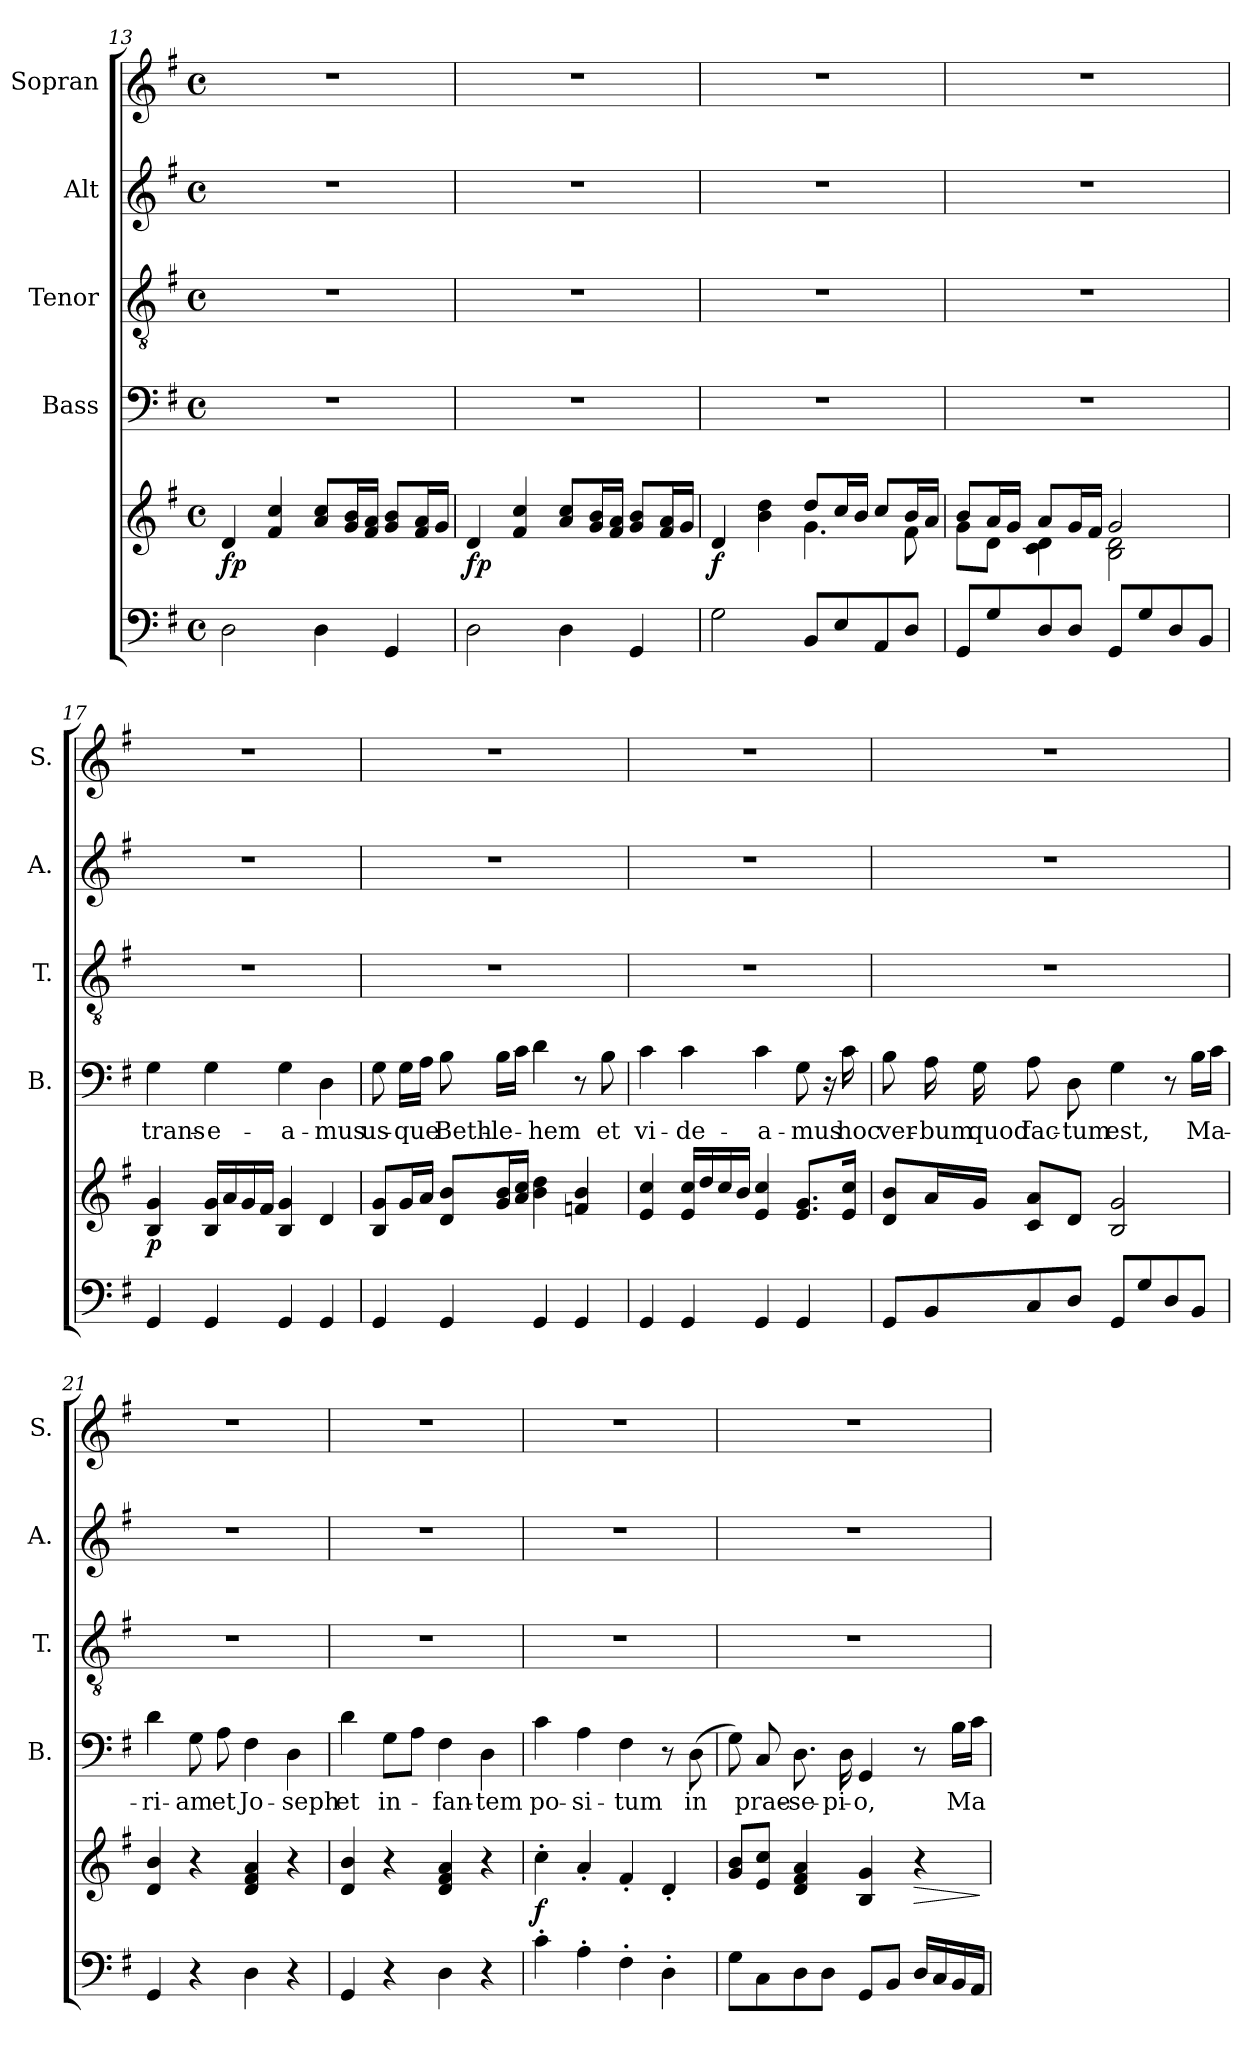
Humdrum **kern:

**kern	**kern	**dynam	**kern	**text	**kern	**kern	**kern
*part5	*part5	*part5	*part4	*part4	*part3	*part2	*part1
*staff6	*staff5	*staff5/6	*staff4	*staff4	*staff3	*staff2	*staff1
*	*	*	*I"Bass	*	*I"Tenor	*I"Alt	*I"Sopran
*	*	*	*I'B.	*	*I'T.	*I'A.	*I'S.
!!LO:PB:g=z
*clefF4	*clefG2	*	*clefF4	*	*clefGv2	*clefG2	*clefG2
*k[f#]	*k[f#]	*	*k[f#]	*	*k[f#]	*k[f#]	*k[f#]
*G:	*G:	*	*G:	*	*G:	*G:	*G:
*M4/4	*M4/4	*	*M4/4	*	*M4/4	*M4/4	*M4/4
*met(c)	*met(c)	*	*met(c)	*	*met(c)	*met(c)	*met(c)
=13	=13	=13	=13	=13	=13	=13	=13
!	!	!LO:DY:b	!	!	!	!	!
2D\	4d/	fp	1r	.	1r	1r	1r
.	4f#/ 4cc/	.	.	.	.	.	.
4D\	8a/ 8cc/L	.	.	.	.	.	.
.	16g/ 16b/L	.	.	.	.	.	.
.	16f#/ 16a/JJ	.	.	.	.	.	.
4GG/	8g/ 8b/L	.	.	.	.	.	.
.	16f#/ 16a/L	.	.	.	.	.	.
.	16g/JJ	.	.	.	.	.	.
=14	=14	=14	=14	=14	=14	=14	=14
!	!	!LO:DY:b	!	!	!	!	!
2D\	4d/	fp	1r	.	1r	1r	1r
.	4f#/ 4cc/	.	.	.	.	.	.
4D\	8a/ 8cc/L	.	.	.	.	.	.
.	16g/ 16b/L	.	.	.	.	.	.
.	16f#/ 16a/JJ	.	.	.	.	.	.
4GG/	8g/ 8b/L	.	.	.	.	.	.
.	16f#/ 16a/L	.	.	.	.	.	.
.	16g/JJ	.	.	.	.	.	.
=15	=15	=15	=15	=15	=15	=15	=15
*	*^	*	*	*	*	*	*
!	!	!	!LO:DY:b	!	!	!	!	!
2G\	4d/	2ryy	f	1r	.	1r	1r	1r
.	4b\ 4dd\	.	.	.	.	.	.	.
8BB/L	8dd/L	4.g\	.	.	.	.	.	.
8E/	16cc/L	.	.	.	.	.	.	.
.	16b/JJ	.	.	.	.	.	.	.
8AA/	8cc/L	.	.	.	.	.	.	.
8D/J	16b/L	8f#\	.	.	.	.	.	.
.	16a/JJ	.	.	.	.	.	.	.
=16	=16	=16	=16	=16	=16	=16	=16	=16
8GG/L	8b/L	8g\L	.	1r	.	1r	1r	1r
8G/	16a/L	8d\J	.	.	.	.	.	.
.	16g/JJ	.	.	.	.	.	.	.
8D/	8a/L	4c\ 4d\	.	.	.	.	.	.
8D/J	16g/L	.	.	.	.	.	.	.
.	16f#/JJ	.	.	.	.	.	.	.
8GG/L	2g/	2B\ 2d\	.	.	.	.	.	.
8G/	.	.	.	.	.	.	.	.
8D/	.	.	.	.	.	.	.	.
8BB/J	.	.	.	.	.	.	.	.
*	*v	*v	*	*	*	*	*	*
=17	=17	=17	=17	=17	=17	=17	=17
!	!	!LO:DY:b	!	!LO:LY:b	!	!	!
4GG/	4B/ 4g/	p	4G\	trans-	1r	1r	1r
!	!	!	!	!LO:LY:b	!	!	!
4GG/	16B/ 16g/LL	.	4G\	-e-	.	.	.
.	16a/	.	.	.	.	.	.
.	16g/	.	.	.	.	.	.
.	16f#/JJ	.	.	.	.	.	.
!	!	!	!	!LO:LY:b	!	!	!
4GG/	4B/ 4g/	.	4G\	-a-	.	.	.
!	!	!	!	!LO:LY:b	!	!	!
4GG/	4d/	.	4D\	-mus	.	.	.
!!LO:LB:g=z
=18	=18	=18	=18	=18	=18	=18	=18
!	!	!	!	!LO:LY:b	!	!	!
4GG/	8B/ 8g/L	.	8G\	us-	1r	1r	1r
!	!	!	!	!LO:LY:b	!	!	!
.	16g/L	.	16G\LL	-que	.	.	.
.	16a/JJ	.	16A\JJ	.	.	.	.
!	!	!	!	!LO:LY:b	!	!	!
4GG/	8d/ 8b/L	.	8B\	Beth-	.	.	.
!	!	!	!	!LO:LY:b	!	!	!
.	16g/ 16b/L	.	16B\LL	-le-	.	.	.
.	16a/ 16cc/JJ	.	16c\JJ	.	.	.	.
!	!	!	!	!LO:LY:b	!	!	!
4GG/	4b\ 4dd\	.	4d\	-hem	.	.	.
4GG/	4fn/ 4b/	.	8r	.	.	.	.
!	!	!	!	!LO:LY:b	!	!	!
.	.	.	8B\	et	.	.	.
=19	=19	=19	=19	=19	=19	=19	=19
!	!	!	!	!LO:LY:b	!	!	!
4GG/	4e/ 4cc/	.	4c\	vi-	1r	1r	1r
!	!	!	!	!LO:LY:b	!	!	!
4GG/	16e/ 16cc/LL	.	4c\	-de-	.	.	.
.	16dd/	.	.	.	.	.	.
.	16cc/	.	.	.	.	.	.
.	16b/JJ	.	.	.	.	.	.
!	!	!	!	!LO:LY:b	!	!	!
4GG/	4e/ 4cc/	.	4c\	-a-	.	.	.
!	!	!	!	!LO:LY:b	!	!	!
4GG/	8.e/ 8.g/L	.	8G\	-mus	.	.	.
.	.	.	16r	.	.	.	.
!	!	!	!	!LO:LY:b	!	!	!
.	16e/ 16cc/Jk	.	16c\	hoc	.	.	.
=20	=20	=20	=20	=20	=20	=20	=20
!	!	!	!	!LO:LY:b	!	!	!
8GG/L	8d/ 8b/L	.	8B\	ver-	1r	1r	1r
!	!	!	!	!LO:LY:b	!	!	!
8BB/	16a/L	.	16A\	-bum	.	.	.
!	!	!	!	!LO:LY:b	!	!	!
.	16g/JJ	.	16G\	quod	.	.	.
!	!	!	!	!LO:LY:b	!	!	!
8C/	8c/ 8a/L	.	8A\	fac-	.	.	.
!	!	!	!	!LO:LY:b	!	!	!
8D/J	8d/J	.	8D\	-tum	.	.	.
!	!	!	!	!LO:LY:b	!	!	!
8GG/L	2B/ 2g/	.	4G\	est,	.	.	.
8G/	.	.	.	.	.	.	.
8D/	.	.	8r	.	.	.	.
!	!	!	!	!LO:LY:b	!	!	!
8BB/J	.	.	16B\LL	Ma-	.	.	.
.	.	.	16c\JJ	.	.	.	.
=21	=21	=21	=21	=21	=21	=21	=21
!	!	!	!	!LO:LY:b	!	!	!
4GG/	4d/ 4b/	.	4d\	-ri-	1r	1r	1r
!	!	!	!	!LO:LY:b	!	!	!
4r	4r	.	8G\	-am	.	.	.
!	!	!	!	!LO:LY:b	!	!	!
.	.	.	8A\	et	.	.	.
!	!	!	!	!LO:LY:b	!	!	!
4D\	4d/ 4f#/ 4a/	.	4F#\	Jo-	.	.	.
!	!	!	!	!LO:LY:b	!	!	!
4r	4r	.	4D\	-seph	.	.	.
=22	=22	=22	=22	=22	=22	=22	=22
!	!	!	!	!LO:LY:b	!	!	!
4GG/	4d/ 4b/	.	4d\	et	1r	1r	1r
!	!	!	!	!LO:LY:b	!	!	!
4r	4r	.	8G\L	in-	.	.	.
.	.	.	8A\J	.	.	.	.
!	!	!	!	!LO:LY:b	!	!	!
4D\	4d/ 4f#/ 4a/	.	4F#\	-fan-	.	.	.
!	!	!	!	!LO:LY:b	!	!	!
4r	4r	.	4D\	-tem	.	.	.
!!LO:LB:g=z
=23	=23	=23	=23	=23	=23	=23	=23
!	!	!LO:DY:b	!	!LO:LY:b	!	!	!
4c'>\	4cc'>\	f	4c\	po-	1r	1r	1r
!	!	!	!	!LO:LY:b	!	!	!
4A'>\	4a'</	.	4A\	-si-	.	.	.
!	!	!	!	!LO:LY:b	!	!	!
4F#'>\	4f#'</	.	4F#\	-tum	.	.	.
4D'>\	4d'</	.	8r	.	.	.	.
!	!	!	!	!LO:LY:b	!	!	!
.	.	.	(>8D\	in	.	.	.
=24	=24	=24	=24	=24	=24	=24	=24
8G\L	8g/ 8b/L	.	8G\)	.	1r	1r	1r
!	!	!	!	!LO:LY:b	!	!	!
8C\	8e/ 8cc/J	.	8C/	prae-	.	.	.
!	!	!	!	!LO:LY:b	!	!	!
8D\	4d/ 4f#/ 4a/	.	8.D\	-se-	.	.	.
8D\J	.	.	.	.	.	.	.
!	!	!	!	!LO:LY:b	!	!	!
.	.	.	16D\	-pi-	.	.	.
!	!	!	!	!LO:LY:b	!	!	!
8GG/L	4B/ 4g/	.	4GG/	-o,	.	.	.
8BB/J	.	.	.	.	.	.	.
!	!	!LO:HP:b	!	!	!	!	!
16D/LL	4r	>	8r	.	.	.	.
16C/	.	.	.	.	.	.	.
!	!	!	!	!LO:LY:b	!	!	!
16BB/	.	.	16B\LL	Ma-	.	.	.
16AA/JJ	.	.	16c\JJ	.	.	.	.
.	.	]	.	.	.	.	.
=	=	=	=	=	=	=	=
*-	*-	*-	*-	*-	*-	*-	*-
